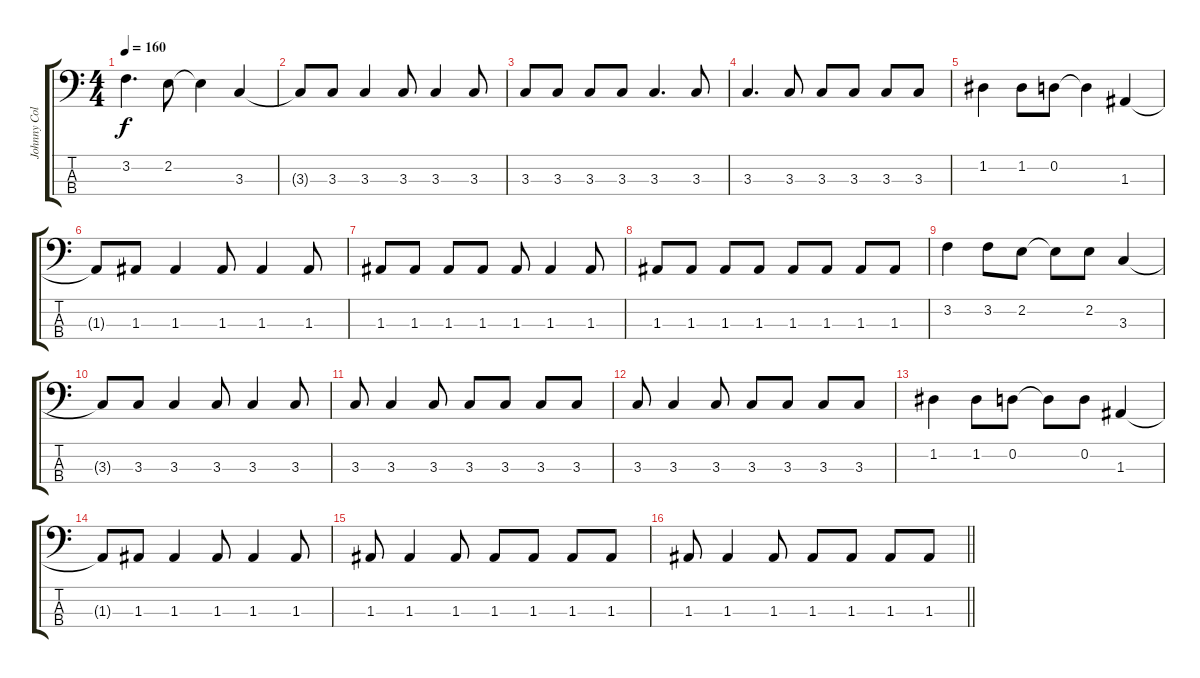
\track ("Johnny Colt " "Johnny Col") {instrument electricbassfinger}
\staff {score tabs}
\tuning (G2 D2 A1 E1) {hide}
\ts (4 4)
\tempo 160
\clef f4
\ks c
3.2.4{d dy f instrument electricbassfinger} 2.2.8 2.2{t}.4 3.3.4 |
3.3{t}.8 3.3.8 3.3.4 3.3.8 3.3.4 3.3.8 |
3.3.8 3.3.8 3.3.8 3.3.8 3.3.4{d} 3.3.8 |
3.3.4{d} 3.3.8 3.3.8 3.3.8 3.3.8 3.3.8 |
1.2.4 1.2.8 0.2.8 0.2{t}.4 1.3.4 |
1.3{t}.8 1.3.8 1.3.4 1.3.8 1.3.4 1.3.8 |
1.3.8 1.3.8 1.3.8 1.3.8 1.3.8 1.3.4 1.3.8 |
1.3.8 1.3.8 1.3.8 1.3.8 1.3.8 1.3.8 1.3.8 1.3.8 |
3.2.4 3.2.8 2.2.8 2.2{t}.8 2.2.8 3.3.4 |
3.3{t}.8 3.3.8 3.3.4 3.3.8 3.3.4 3.3.8 |
3.3.8 3.3.4 3.3.8 3.3.8 3.3.8 3.3.8 3.3.8 |
3.3.8 3.3.4 3.3.8 3.3.8 3.3.8 3.3.8 3.3.8 |
1.2.4 1.2.8 0.2.8 0.2{t}.8 0.2.8 1.3.4 |
1.3{t}.8 1.3.8 1.3.4 1.3.8 1.3.4 1.3.8 |
1.3.8 1.3.4 1.3.8 1.3.8 1.3.8 1.3.8 1.3.8 |
\barLineRight lightlight
1.3.8 1.3.4 1.3.8 1.3.8 1.3.8 1.3.8 1.3.8
